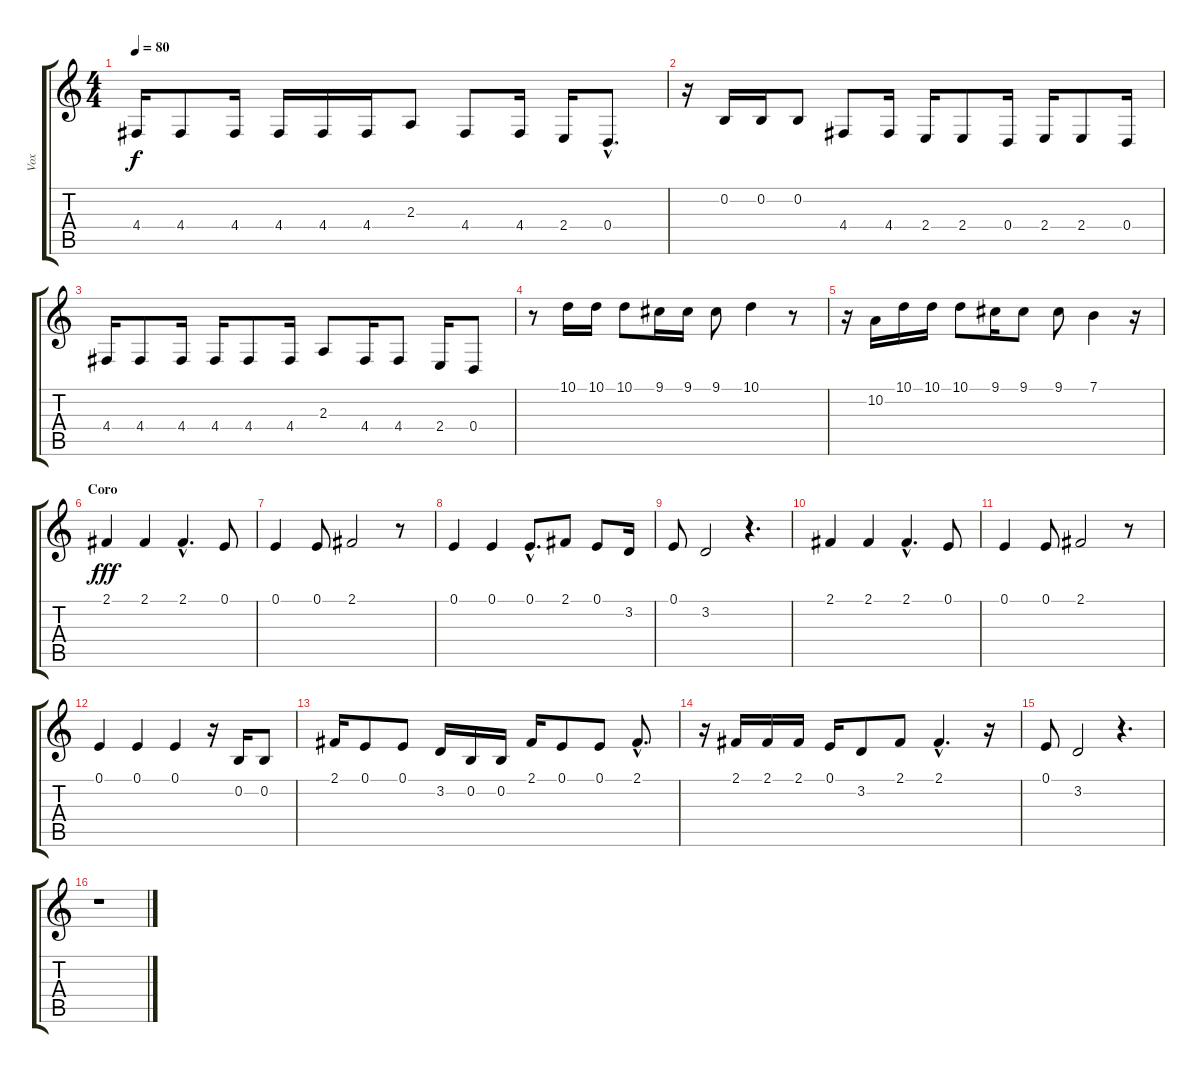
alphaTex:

\track ("Vox" "Vox") {instrument harmonica}
\staff {score tabs}
\tuning (E4 B3 G3 D3 A2 E2) {hide}
\ts (4 4)
\tempo 80
\clef g2
\ks c
4.4{t}.16{dy f} 4.4.8 4.4.16 4.4.16 4.4.16 4.4.16 2.3.8 4.4.8 4.4.16 2.4.16 0.4{hac}.8{d} |
r.16 0.2.16 0.2.16 0.2.8 4.4.8 4.4.16 2.4.16 2.4.8 0.4.16 2.4.16 2.4.8 0.4.16 |
4.4.16 4.4.8 4.4.16 4.4.16 4.4.8 4.4.16 2.3.8 4.4.16 4.4.8 2.4.16 0.4.8 |
r.8 10.1.16 10.1.16 10.1.8 9.1.16 9.1.16 9.1.8 10.1.4 r.8 |
r.16 10.2.16 10.1.16 10.1.16 10.1.8 9.1.16 9.1.8 9.1.8 7.1.4 r.16 |
\section ("" "Coro")
2.1.4{dy fff} 2.1.4 2.1{hac}.4{d} 0.1.8 |
0.1.4 0.1.8 2.1.2 r.8 |
0.1.4 0.1.4 0.1{hac}.8{d} 2.1.8 0.1.8 3.2.16 |
0.1.8 3.2.2 r.4{d} |
2.1.4 2.1.4 2.1{hac}.4{d} 0.1.8 |
0.1.4 0.1.8 2.1.2 r.8 |
0.1.4 0.1.4 0.1.4 r.16 0.2.16 0.2.8 |
2.1.16 0.1.8 0.1.8 3.2.16 0.2.16 0.2.16 2.1.16 0.1.8 0.1.8 2.1{hac}.8{d} |
r.16 2.1.16 2.1.16 2.1.16 0.1.16 3.2.8 2.1.8 2.1{hac}.4{d} r.16 |
0.1.8 3.2.2 r.4{d} |
r.1
